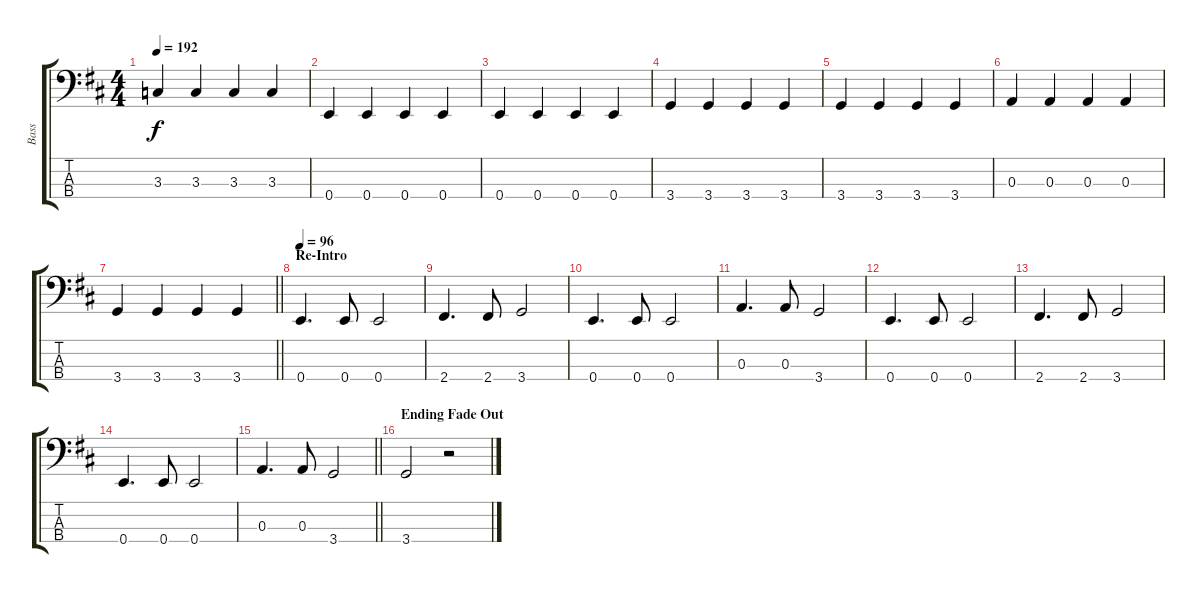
\track ("Bass" "Bass") {instrument electricbassfinger}
\staff {score tabs}
\tuning (G2 D2 A1 E1) {hide}
\ts (4 4)
\tempo 192
\clef f4
\ks d
3.3.4{dy f} 3.3.4 3.3.4 3.3.4 |
0.4.4 0.4.4 0.4.4 0.4.4 |
0.4.4 0.4.4 0.4.4 0.4.4 |
3.4.4 3.4.4 3.4.4 3.4.4 |
3.4.4 3.4.4 3.4.4 3.4.4 |
0.3.4 0.3.4 0.3.4 0.3.4 |
\barLineRight lightlight
3.4.4 3.4.4 3.4.4 3.4.4 |
\section ("" "Re-Intro")
\tempo 96
0.4.4{d} 0.4.8 0.4.2 |
2.4.4{d} 2.4.8 3.4.2 |
0.4.4{d} 0.4.8 0.4.2 |
0.3.4{d} 0.3.8 3.4.2 |
0.4.4{d} 0.4.8 0.4.2 |
2.4.4{d} 2.4.8 3.4.2 |
0.4.4{d} 0.4.8 0.4.2 |
\barLineRight lightlight
0.3.4{d} 0.3.8 3.4.2 |
\section ("" "Ending Fade Out")
3.4.2 r.2
